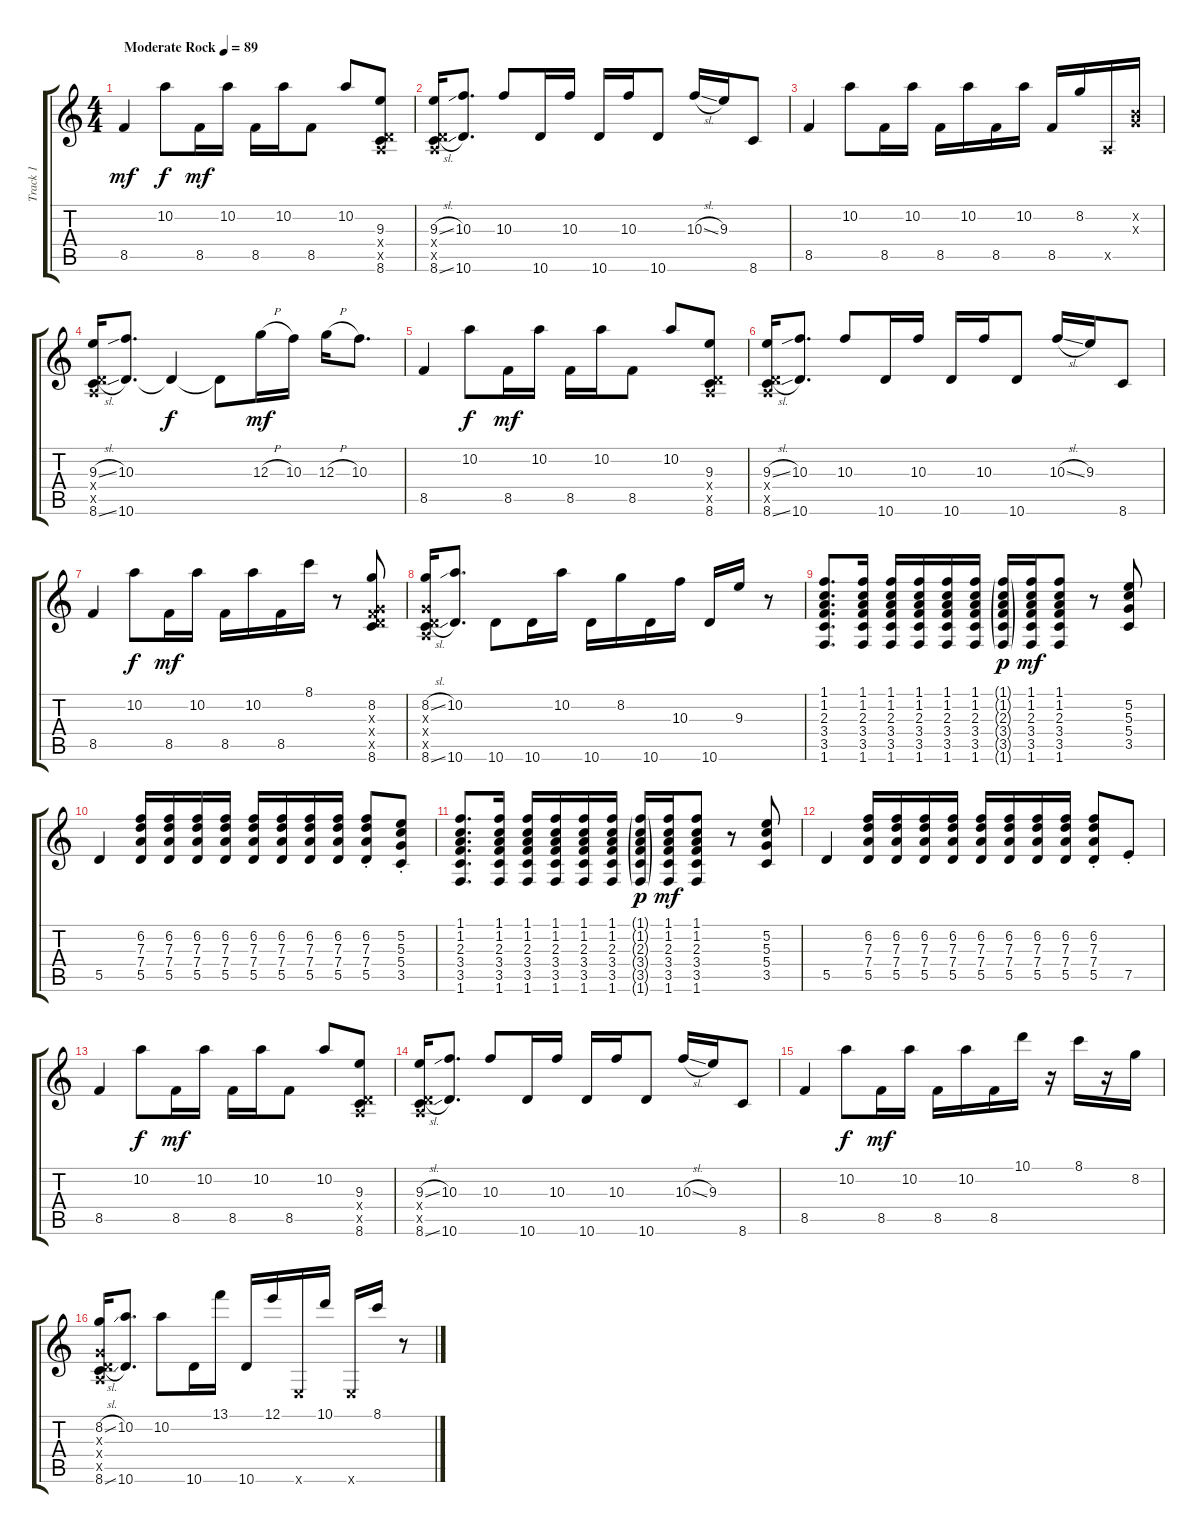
\track ("Track 1" "Track 1") {instrument electricguitarclean}
\staff {score tabs}
\tuning (E4 B3 G3 D3 A2 E2) {hide}
\ts (4 4)
\tempo (89 "Moderate Rock")
\clef g2
\ks c
8.5.4{dy mf instrument electricguitarclean} 10.2.8{dy f} 8.5.16{dy mf} 10.2.16 8.5.16 10.2.16 8.5.8 10.2.8 (9.3 0.4{x} 0.5{x} 8.6).8 |
(9.3{sl} 0.4{x} 0.5{x} 8.6{sl}).16 (10.3 10.6).8{d} 10.3.8 10.6.16 10.3.16 10.6.16 10.3.16 10.6.8 10.3{sl}.16 9.3.16 8.6.8 |
8.5.4 10.2.8 8.5.16 10.2.16 8.5.16 10.2.16 8.5.16 10.2.16 8.5.16 8.2.16 0.5{x}.16 (0.2{x} 0.3{x}).16 |
(9.3{sl} 0.4{x} 0.5{x} 8.6{sl}).16 (10.3 10.6).8{d} 10.6{t}.4{dy f} 10.6{t}.8 12.3{h}.16{dy mf} 10.3.16 12.3{h}.16 10.3.8{d} |
8.5.4 10.2.8{dy f} 8.5.16{dy mf} 10.2.16 8.5.16 10.2.16 8.5.8 10.2.8 (9.3 0.4{x} 0.5{x} 8.6).8 |
(9.3{sl} 0.4{x} 0.5{x} 8.6{sl}).16 (10.3 10.6).8{d} 10.3.8 10.6.16 10.3.16 10.6.16 10.3.16 10.6.8 10.3{sl}.16 9.3.16 8.6.8 |
8.5.4 10.2.8{dy f} 8.5.16{dy mf} 10.2.16 8.5.16 10.2.16 8.5.16 8.1.16 r.8 (8.2 0.3{x} 0.4{x} 8.5{x} 8.6).8 |
(8.2{sl} 0.3{x} 0.4{x} 0.5{x} 8.6{sl}).16 (10.2 10.6).8{d} 10.6.8 10.6.16 10.2.16 10.6.16 8.2.16 10.6.16 10.3.16 10.6.16 9.3.16 r.8 |
(1.1 1.2 2.3 3.4 3.5 1.6).8{d} (1.1 1.2 2.3 3.4 3.5 1.6).16 (1.1 1.2 2.3 3.4 3.5 1.6).16 (1.1 1.2 2.3 3.4 3.5 1.6).16 (1.1 1.2 2.3 3.4 3.5 1.6).16 (1.1 1.2 2.3 3.4 3.5 1.6).16 (1.1{g} 1.2{g} 2.3{g} 3.4{g} 3.5{g} 1.6{g}).16{dy p} (1.1 1.2 2.3 3.4 3.5 1.6).16{dy mf} (1.1 1.2 2.3 3.4 3.5 1.6).8 r.8 (5.2 5.3 5.4 3.5).8 |
5.5.4 (6.2 7.3 7.4 5.5).16 (6.2 7.3 7.4 5.5).16 (6.2 7.3 7.4 5.5).16 (6.2 7.3 7.4 5.5).16 (6.2 7.3 7.4 5.5).16 (6.2 7.3 7.4 5.5).16 (6.2 7.3 7.4 5.5).16 (6.2 7.3 7.4 5.5).16 (6.2{st} 7.3 7.4 5.5).8 (5.2{st} 5.3 5.4 3.5).8 |
(1.1 1.2 2.3 3.4 3.5 1.6).8{d} (1.1 1.2 2.3 3.4 3.5 1.6).16 (1.1 1.2 2.3 3.4 3.5 1.6).16 (1.1 1.2 2.3 3.4 3.5 1.6).16 (1.1 1.2 2.3 3.4 3.5 1.6).16 (1.1 1.2 2.3 3.4 3.5 1.6).16 (1.1{g} 1.2{g} 2.3{g} 3.4{g} 3.5{g} 1.6{g}).16{dy p} (1.1 1.2 2.3 3.4 3.5 1.6).16{dy mf} (1.1 1.2 2.3 3.4 3.5 1.6).8 r.8 (5.2 5.3 5.4 3.5).8 |
5.5.4 (6.2 7.3 7.4 5.5).16 (6.2 7.3 7.4 5.5).16 (6.2 7.3 7.4 5.5).16 (6.2 7.3 7.4 5.5).16 (6.2 7.3 7.4 5.5).16 (6.2 7.3 7.4 5.5).16 (6.2 7.3 7.4 5.5).16 (6.2 7.3 7.4 5.5).16 (6.2 7.3 7.4 5.5{st}).8 7.5{st}.8 |
8.5.4 10.2.8{dy f} 8.5.16{dy mf} 10.2.16 8.5.16 10.2.16 8.5.8 10.2.8 (9.3 0.4{x} 0.5{x} 8.6).8 |
(9.3{sl} 0.4{x} 0.5{x} 8.6{sl}).16 (10.3 10.6).8{d} 10.3.8 10.6.16 10.3.16 10.6.16 10.3.16 10.6.8 10.3{sl}.16 9.3.16 8.6.8 |
8.5.4 10.2.8{dy f} 8.5.16{dy mf} 10.2.16 8.5.16 10.2.16 8.5.16 10.1.16 r.16 8.1.16 r.16 8.2.16 |
(8.2{sl} 0.3{x} 0.4{x} 0.5{x} 8.6{sl}).16 (10.2 10.6).8{d} 10.2.8 10.6.16 13.1.16 10.6.16 12.1.16 0.6{x}.16 10.1.16 0.6{x}.16 8.1.16 r.8
